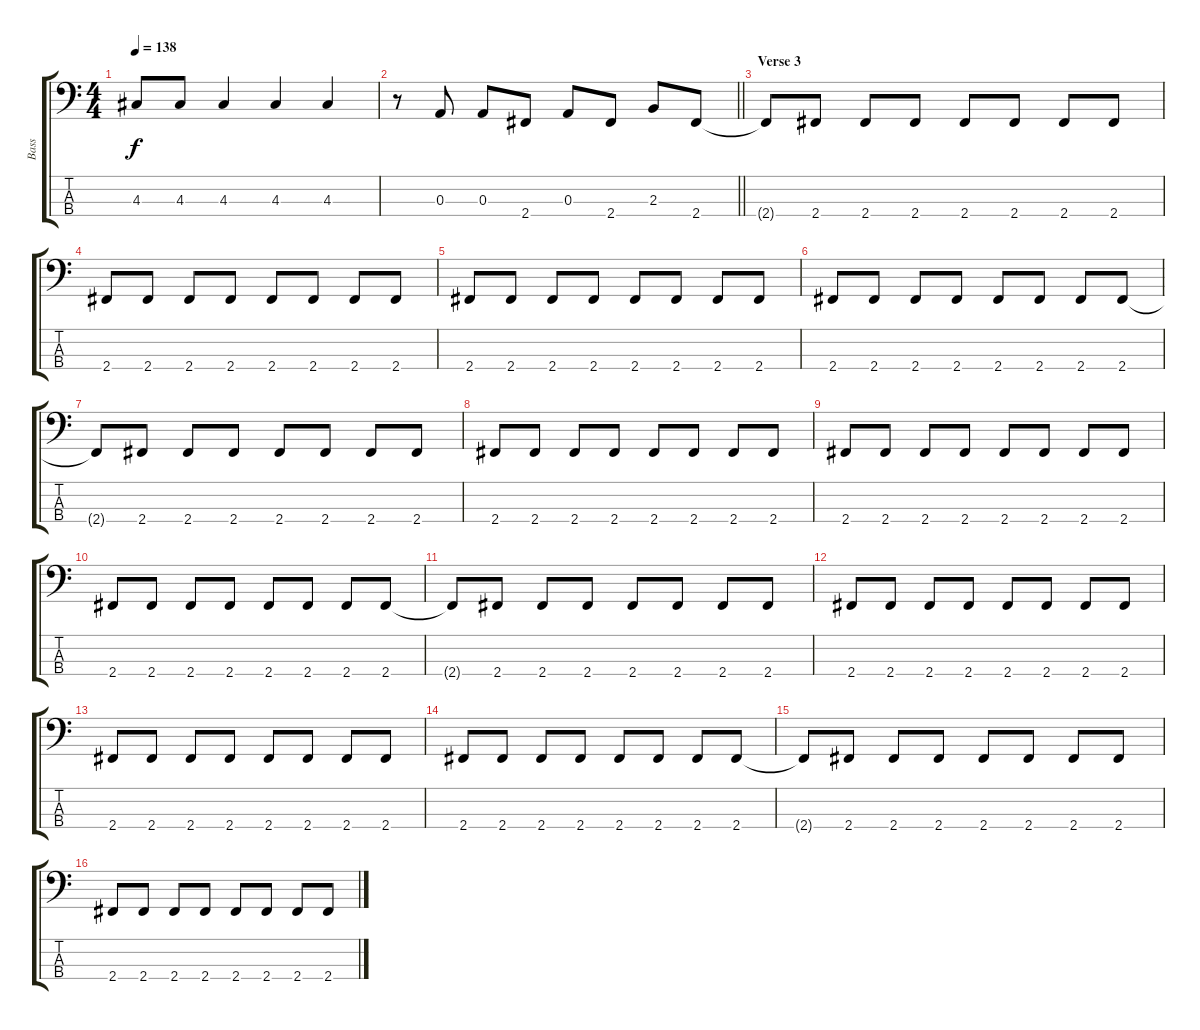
\track ("Bass" "Bass") {instrument electricbasspick}
\staff {score tabs}
\tuning (G2 D2 A1 E1) {hide}
\ts (4 4)
\tempo 138
\clef f4
\ks c
4.3{t}.8{dy f} 4.3.8 4.3.4 4.3.4 4.3.4 |
\barLineRight lightlight
r.8 0.3.8 0.3.8 2.4.8 0.3.8 2.4.8 2.3.8 2.4.8 |
\section ("" "Verse 3")
2.4{t}.8 2.4.8 2.4.8 2.4.8 2.4.8 2.4.8 2.4.8 2.4.8 |
2.4.8 2.4.8 2.4.8 2.4.8 2.4.8 2.4.8 2.4.8 2.4.8 |
2.4.8 2.4.8 2.4.8 2.4.8 2.4.8 2.4.8 2.4.8 2.4.8 |
2.4.8 2.4.8 2.4.8 2.4.8 2.4.8 2.4.8 2.4.8 2.4.8 |
2.4{t}.8 2.4.8 2.4.8 2.4.8 2.4.8 2.4.8 2.4.8 2.4.8 |
2.4.8 2.4.8 2.4.8 2.4.8 2.4.8 2.4.8 2.4.8 2.4.8 |
2.4.8 2.4.8 2.4.8 2.4.8 2.4.8 2.4.8 2.4.8 2.4.8 |
2.4.8 2.4.8 2.4.8 2.4.8 2.4.8 2.4.8 2.4.8 2.4.8 |
2.4{t}.8 2.4.8 2.4.8 2.4.8 2.4.8 2.4.8 2.4.8 2.4.8 |
2.4.8 2.4.8 2.4.8 2.4.8 2.4.8 2.4.8 2.4.8 2.4.8 |
2.4.8 2.4.8 2.4.8 2.4.8 2.4.8 2.4.8 2.4.8 2.4.8 |
2.4.8 2.4.8 2.4.8 2.4.8 2.4.8 2.4.8 2.4.8 2.4.8 |
2.4{t}.8 2.4.8 2.4.8 2.4.8 2.4.8 2.4.8 2.4.8 2.4.8 |
2.4.8 2.4.8 2.4.8 2.4.8 2.4.8 2.4.8 2.4.8 2.4.8
